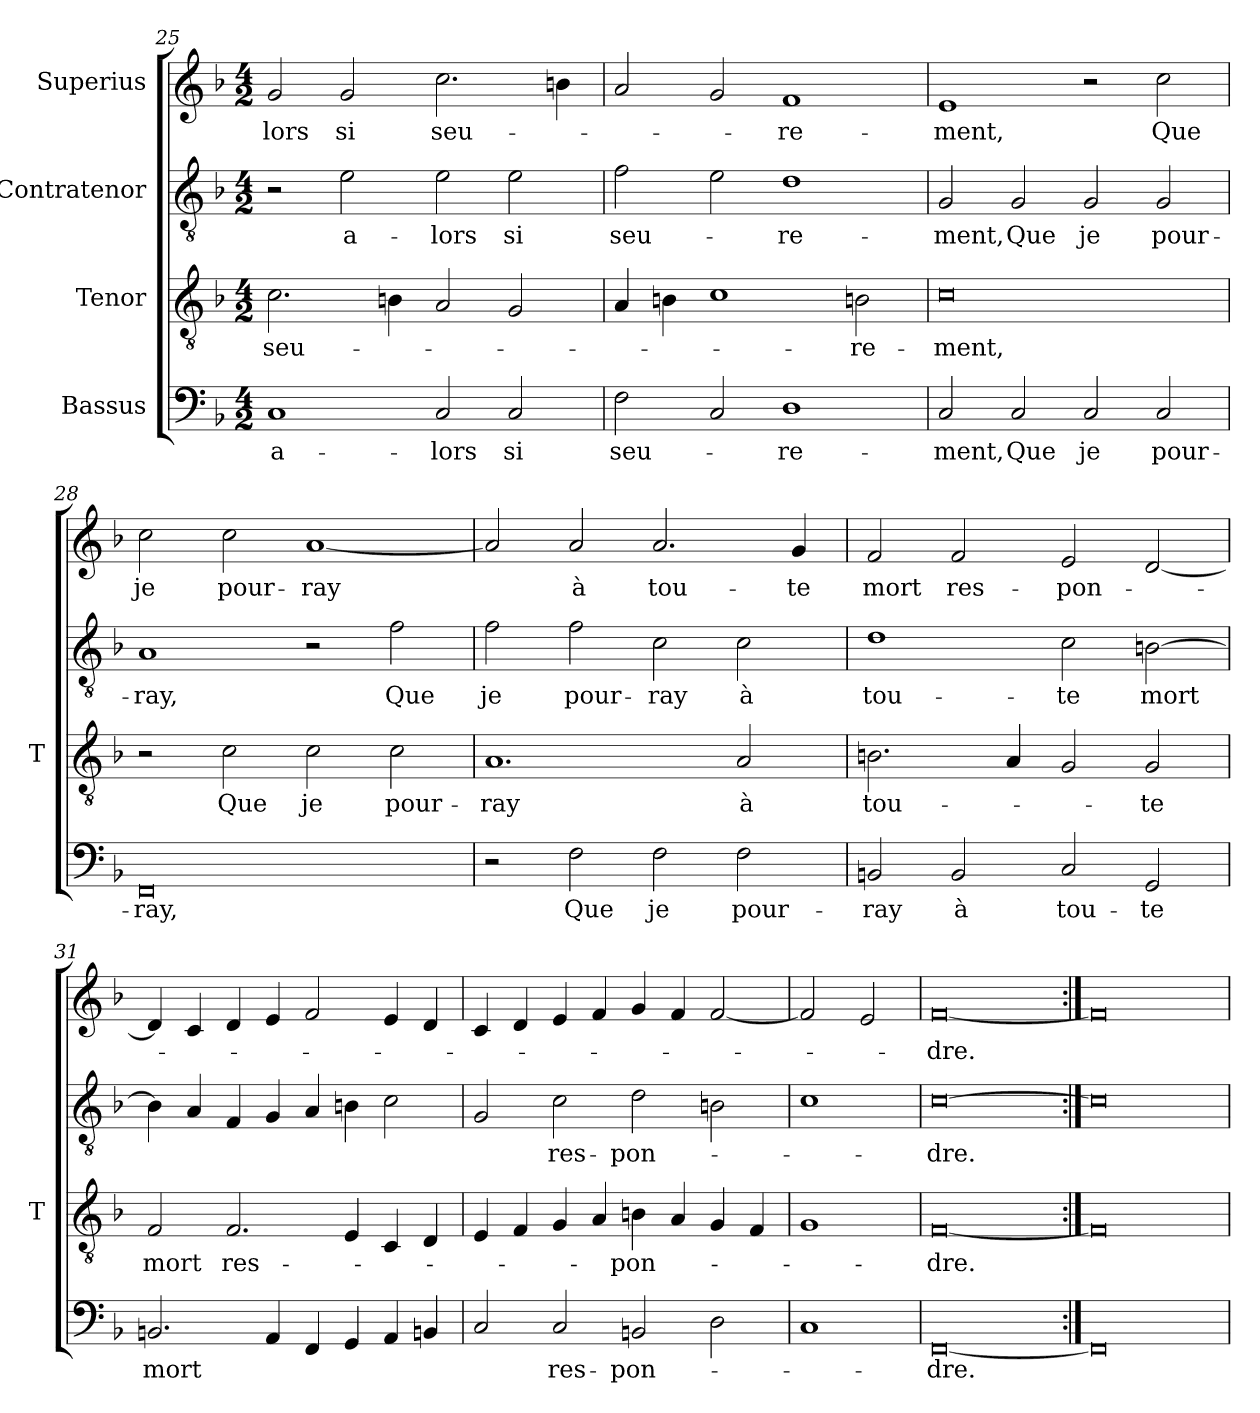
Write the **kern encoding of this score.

**kern	**text	**kern	**text	**kern	**text	**kern	**text
*part4	*part4	*part3	*part3	*part2	*part2	*part1	*part1
*staff4	*staff4	*staff3	*staff3	*staff2	*staff2	*staff1	*staff1
*I"Bassus	*	*I"Tenor	*	*I"Contratenor	*	*I"Superius	*
*	*	*I'T	*	*	*	*	*
*clefF4	*	*clefGv2	*	*clefGv2	*	*clefG2	*
*k[b-]	*	*k[b-]	*	*k[b-]	*	*k[b-]	*
*M4/2	*	*M4/2	*	*M4/2	*	*M4/2	*
=25	=25	=25	=25	=25	=25	=25	=25
1C	a-	2.c	seu-	2r	.	2g	-lors
.	.	.	.	2e	a-	2g	-si
.	.	4B	.	.	.	.	.
2C	-lors	2A	.	2e	-lors	2.cc	seu-
2C	-si	2G	.	2e	-si	.	.
.	.	.	.	.	.	4bn	.
=26	=26	=26	=26	=26	=26	=26	=26
2F	seu-	4A	.	2f	seu-	2a	.
.	.	4B	.	.	.	.	.
2C	.	1c	.	2e	.	2g	.
1D	re-	.	.	1d	re-	1f	re-
.	.	2Bn	re-	.	.	.	.
=27	=27	=27	=27	=27	=27	=27	=27
2C	-ment,	0c	-ment,	2G	-ment,	1e	-ment,
2C	-Que	.	.	2G	-Que	.	.
2C	-je	.	.	2G	-je	2r	.
2C	pour-	.	.	2G	pour-	2cc	-Que
=28	=28	=28	=28	=28	=28	=28	=28
0FF	-ray,	2r	.	1A	-ray,	2cc	-je
.	.	2c	-Que	.	.	2cc	pour-
.	.	2c	-je	2r	.	[1a	-ray
.	.	2c	pour-	2f	-Que	.	.
=29	=29	=29	=29	=29	=29	=29	=29
2r	.	1.A	-ray	2f	-je	2a]	.
2F	-Que	.	.	2f	pour-	2a	-à
2F	-je	.	.	2c	-ray	2.a	tou-
2F	pour-	2A	-à	2c	-à	.	.
.	.	.	.	.	.	4g	-te
=30	=30	=30	=30	=30	=30	=30	=30
2BBn	-ray	2.B	tou-	1d	tou-	2f	-mort
2BB	-à	.	.	.	.	2f	res-
.	.	4A	.	.	.	.	.
2C	tou-	2G	.	2c	-te	2e	pon-
2GG	-te	2G	-te	[2Bn	-mort	[2d	.
=31	=31	=31	=31	=31	=31	=31	=31
2.BBn	-mort	2F	-mort	4B]	.	4d]	.
.	.	.	.	4A	.	4c	.
.	.	2.F	res-	4F	.	4d	.
4AA	.	.	.	4G	.	4e	.
4FF	.	.	.	4A	.	2f	.
4GG	.	4E	.	4Bn	.	.	.
4AA	.	4C	.	2c	.	4e	.
4BBn	.	4D	.	.	.	4d	.
=32	=32	=32	=32	=32	=32	=32	=32
2C	.	4E	.	2G	.	4c	.
.	.	4F	.	.	.	4d	.
2C	res-	4G	.	2c	res-	4e	.
.	.	4A	.	.	.	4f	.
2BBn	pon-	4B	pon-	2d	pon-	4g	.
.	.	4A	.	.	.	4f	.
2D	.	4G	.	2Bn	.	[2f	.
.	.	4F	.	.	.	.	.
=33	=33	=33	=33	=33	=33	=33	=33
1C	.	1G	.	1c	.	2f]	.
.	.	.	.	.	.	2e	.
=34	=34	=34	=34	=34	=34	=34	=34
[0FF	-dre.	[0F	-dre.	[0c	-dre.	[0f	-dre.
=35:|!	=35:|!	=35:|!	=35:|!	=35:|!	=35:|!	=35:|!	=35:|!
0FF]	.	0F]	.	0c]	.	0f]	.
=	=	=	=	=	=	=	=
*-	*-	*-	*-	*-	*-	*-	*-
